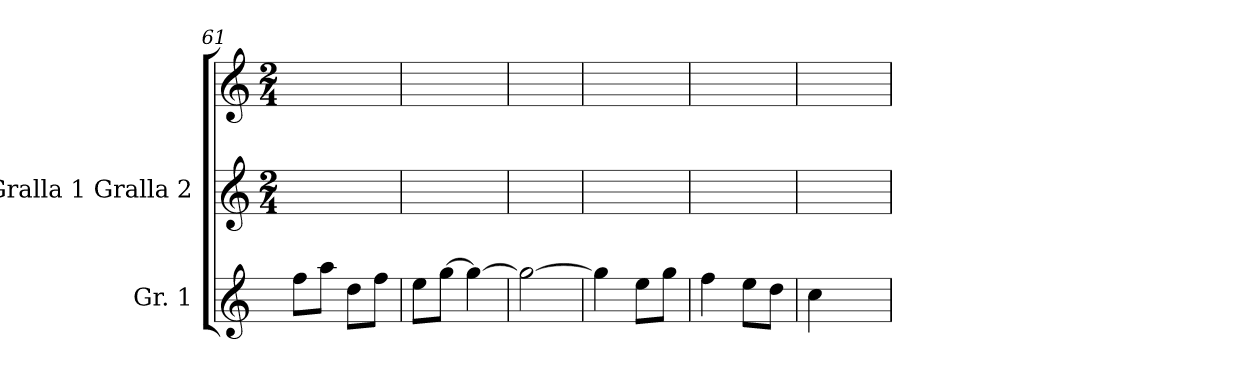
**kern	**kern	**kern
*part2	*part1	*part1
*staff3	*staff2	*staff1
*I"Gr. 1	*I"Gralla 1 Gralla 2	*
*I'Gr. 1	*I'Gr. 1	*
*clefG2	*clefG2	*clefG2
*k[]	*k[]	*k[]
*	*M2/4	*M2/4
=61	=61	=61
8ff\L	2ryy	2ryy
8aa\J	.	.
8dd\L	.	.
8ff\J	.	.
=62	=62	=62
8ee\L	2ryy	2ryy
[8gg\J	.	.
4gg\_	.	.
=63	=63	=63
2gg\_	2ryy	2ryy
=64	=64	=64
4gg\]	2ryy	2ryy
8ee\L	.	.
8gg\J	.	.
=65	=65	=65
4ff\	2ryy	2ryy
8ee\L	.	.
8dd\J	.	.
=66	=66	=66
4cc\	2ryy	2ryy
4ryy	.	.
=	=	=
*-	*-	*-
